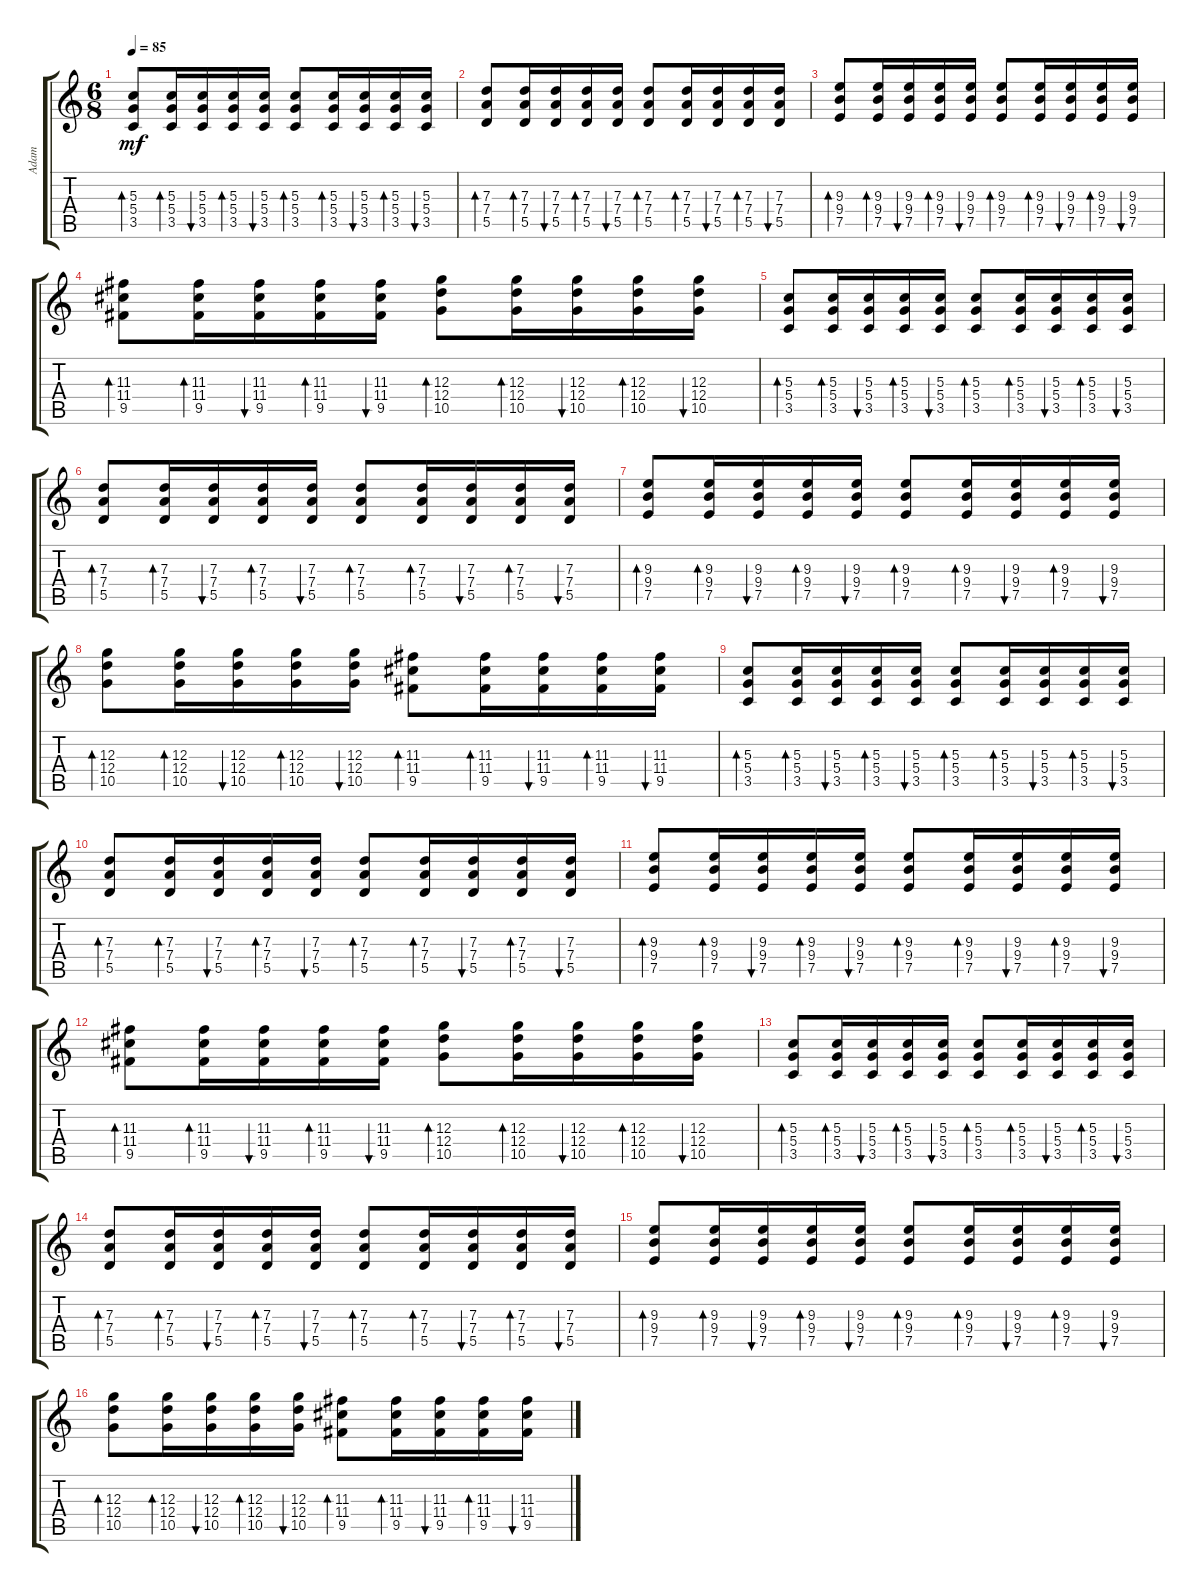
\track ("Adam" "Adam") {instrument electricguitarjazz}
\staff {score tabs}
\tuning (E4 B3 G3 D3 A2 D2) {hide}
\ts (6 8)
\tempo 85
\clef g2
\ks c
(5.3 5.4 3.5).8{bd 60 dy mf} (5.3 5.4 3.5).16{bd 60} (5.3 5.4 3.5).16{bu 60} (5.3 5.4 3.5).16{bd 60} (5.3 5.4 3.5).16{bu 60} (5.3 5.4 3.5).8{bd 60} (5.3 5.4 3.5).16{bd 60} (5.3 5.4 3.5).16{bu 60} (5.3 5.4 3.5).16{bd 60} (5.3 5.4 3.5).16{bu 60} |
(7.3 7.4 5.5).8{bd 60} (7.3 7.4 5.5).16{bd 60} (7.3 7.4 5.5).16{bu 60} (7.3 7.4 5.5).16{bd 60} (7.3 7.4 5.5).16{bu 60} (7.3 7.4 5.5).8{bd 60} (7.3 7.4 5.5).16{bd 60} (7.3 7.4 5.5).16{bu 60} (7.3 7.4 5.5).16{bd 60} (7.3 7.4 5.5).16{bu 60} |
(9.3 9.4 7.5).8{bd 60} (9.3 9.4 7.5).16{bd 60} (9.3 9.4 7.5).16{bu 60} (9.3 9.4 7.5).16{bd 60} (9.3 9.4 7.5).16{bu 60} (9.3 9.4 7.5).8{bd 60} (9.3 9.4 7.5).16{bd 60} (9.3 9.4 7.5).16{bu 60} (9.3 9.4 7.5).16{bd 60} (9.3 9.4 7.5).16{bu 60} |
(11.3 11.4 9.5).8{bd 60} (11.3 11.4 9.5).16{bd 60} (11.3 11.4 9.5).16{bu 60} (11.3 11.4 9.5).16{bd 60} (11.3 11.4 9.5).16{bu 60} (12.3 12.4 10.5).8{bd 60} (12.3 12.4 10.5).16{bd 60} (12.3 12.4 10.5).16{bu 60} (12.3 12.4 10.5).16{bd 60} (12.3 12.4 10.5).16{bu 60} |
(5.3 5.4 3.5).8{bd 60} (5.3 5.4 3.5).16{bd 60} (5.3 5.4 3.5).16{bu 60} (5.3 5.4 3.5).16{bd 60} (5.3 5.4 3.5).16{bu 60} (5.3 5.4 3.5).8{bd 60} (5.3 5.4 3.5).16{bd 60} (5.3 5.4 3.5).16{bu 60} (5.3 5.4 3.5).16{bd 60} (5.3 5.4 3.5).16{bu 60} |
(7.3 7.4 5.5).8{bd 60} (7.3 7.4 5.5).16{bd 60} (7.3 7.4 5.5).16{bu 60} (7.3 7.4 5.5).16{bd 60} (7.3 7.4 5.5).16{bu 60} (7.3 7.4 5.5).8{bd 60} (7.3 7.4 5.5).16{bd 60} (7.3 7.4 5.5).16{bu 60} (7.3 7.4 5.5).16{bd 60} (7.3 7.4 5.5).16{bu 60} |
(9.3 9.4 7.5).8{bd 60} (9.3 9.4 7.5).16{bd 60} (9.3 9.4 7.5).16{bu 60} (9.3 9.4 7.5).16{bd 60} (9.3 9.4 7.5).16{bu 60} (9.3 9.4 7.5).8{bd 60} (9.3 9.4 7.5).16{bd 60} (9.3 9.4 7.5).16{bu 60} (9.3 9.4 7.5).16{bd 60} (9.3 9.4 7.5).16{bu 60} |
(12.3 12.4 10.5).8{bd 60} (12.3 12.4 10.5).16{bd 60} (12.3 12.4 10.5).16{bu 60} (12.3 12.4 10.5).16{bd 60} (12.3 12.4 10.5).16{bu 60} (11.3 11.4 9.5).8{bd 60} (11.3 11.4 9.5).16{bd 60} (11.3 11.4 9.5).16{bu 60} (11.3 11.4 9.5).16{bd 60} (11.3 11.4 9.5).16{bu 60} |
(5.3 5.4 3.5).8{bd 60} (5.3 5.4 3.5).16{bd 60} (5.3 5.4 3.5).16{bu 60} (5.3 5.4 3.5).16{bd 60} (5.3 5.4 3.5).16{bu 60} (5.3 5.4 3.5).8{bd 60} (5.3 5.4 3.5).16{bd 60} (5.3 5.4 3.5).16{bu 60} (5.3 5.4 3.5).16{bd 60} (5.3 5.4 3.5).16{bu 60} |
(7.3 7.4 5.5).8{bd 60} (7.3 7.4 5.5).16{bd 60} (7.3 7.4 5.5).16{bu 60} (7.3 7.4 5.5).16{bd 60} (7.3 7.4 5.5).16{bu 60} (7.3 7.4 5.5).8{bd 60} (7.3 7.4 5.5).16{bd 60} (7.3 7.4 5.5).16{bu 60} (7.3 7.4 5.5).16{bd 60} (7.3 7.4 5.5).16{bu 60} |
(9.3 9.4 7.5).8{bd 60} (9.3 9.4 7.5).16{bd 60} (9.3 9.4 7.5).16{bu 60} (9.3 9.4 7.5).16{bd 60} (9.3 9.4 7.5).16{bu 60} (9.3 9.4 7.5).8{bd 60} (9.3 9.4 7.5).16{bd 60} (9.3 9.4 7.5).16{bu 60} (9.3 9.4 7.5).16{bd 60} (9.3 9.4 7.5).16{bu 60} |
(11.3 11.4 9.5).8{bd 60} (11.3 11.4 9.5).16{bd 60} (11.3 11.4 9.5).16{bu 60} (11.3 11.4 9.5).16{bd 60} (11.3 11.4 9.5).16{bu 60} (12.3 12.4 10.5).8{bd 60} (12.3 12.4 10.5).16{bd 60} (12.3 12.4 10.5).16{bu 60} (12.3 12.4 10.5).16{bd 60} (12.3 12.4 10.5).16{bu 60} |
(5.3 5.4 3.5).8{bd 60} (5.3 5.4 3.5).16{bd 60} (5.3 5.4 3.5).16{bu 60} (5.3 5.4 3.5).16{bd 60} (5.3 5.4 3.5).16{bu 60} (5.3 5.4 3.5).8{bd 60} (5.3 5.4 3.5).16{bd 60} (5.3 5.4 3.5).16{bu 60} (5.3 5.4 3.5).16{bd 60} (5.3 5.4 3.5).16{bu 60} |
(7.3 7.4 5.5).8{bd 60} (7.3 7.4 5.5).16{bd 60} (7.3 7.4 5.5).16{bu 60} (7.3 7.4 5.5).16{bd 60} (7.3 7.4 5.5).16{bu 60} (7.3 7.4 5.5).8{bd 60} (7.3 7.4 5.5).16{bd 60} (7.3 7.4 5.5).16{bu 60} (7.3 7.4 5.5).16{bd 60} (7.3 7.4 5.5).16{bu 60} |
(9.3 9.4 7.5).8{bd 60} (9.3 9.4 7.5).16{bd 60} (9.3 9.4 7.5).16{bu 60} (9.3 9.4 7.5).16{bd 60} (9.3 9.4 7.5).16{bu 60} (9.3 9.4 7.5).8{bd 60} (9.3 9.4 7.5).16{bd 60} (9.3 9.4 7.5).16{bu 60} (9.3 9.4 7.5).16{bd 60} (9.3 9.4 7.5).16{bu 60} |
(12.3 12.4 10.5).8{bd 60} (12.3 12.4 10.5).16{bd 60} (12.3 12.4 10.5).16{bu 60} (12.3 12.4 10.5).16{bd 60} (12.3 12.4 10.5).16{bu 60} (11.3 11.4 9.5).8{bd 60} (11.3 11.4 9.5).16{bd 60} (11.3 11.4 9.5).16{bu 60} (11.3 11.4 9.5).16{bd 60} (11.3 11.4 9.5).16{bu 60}
